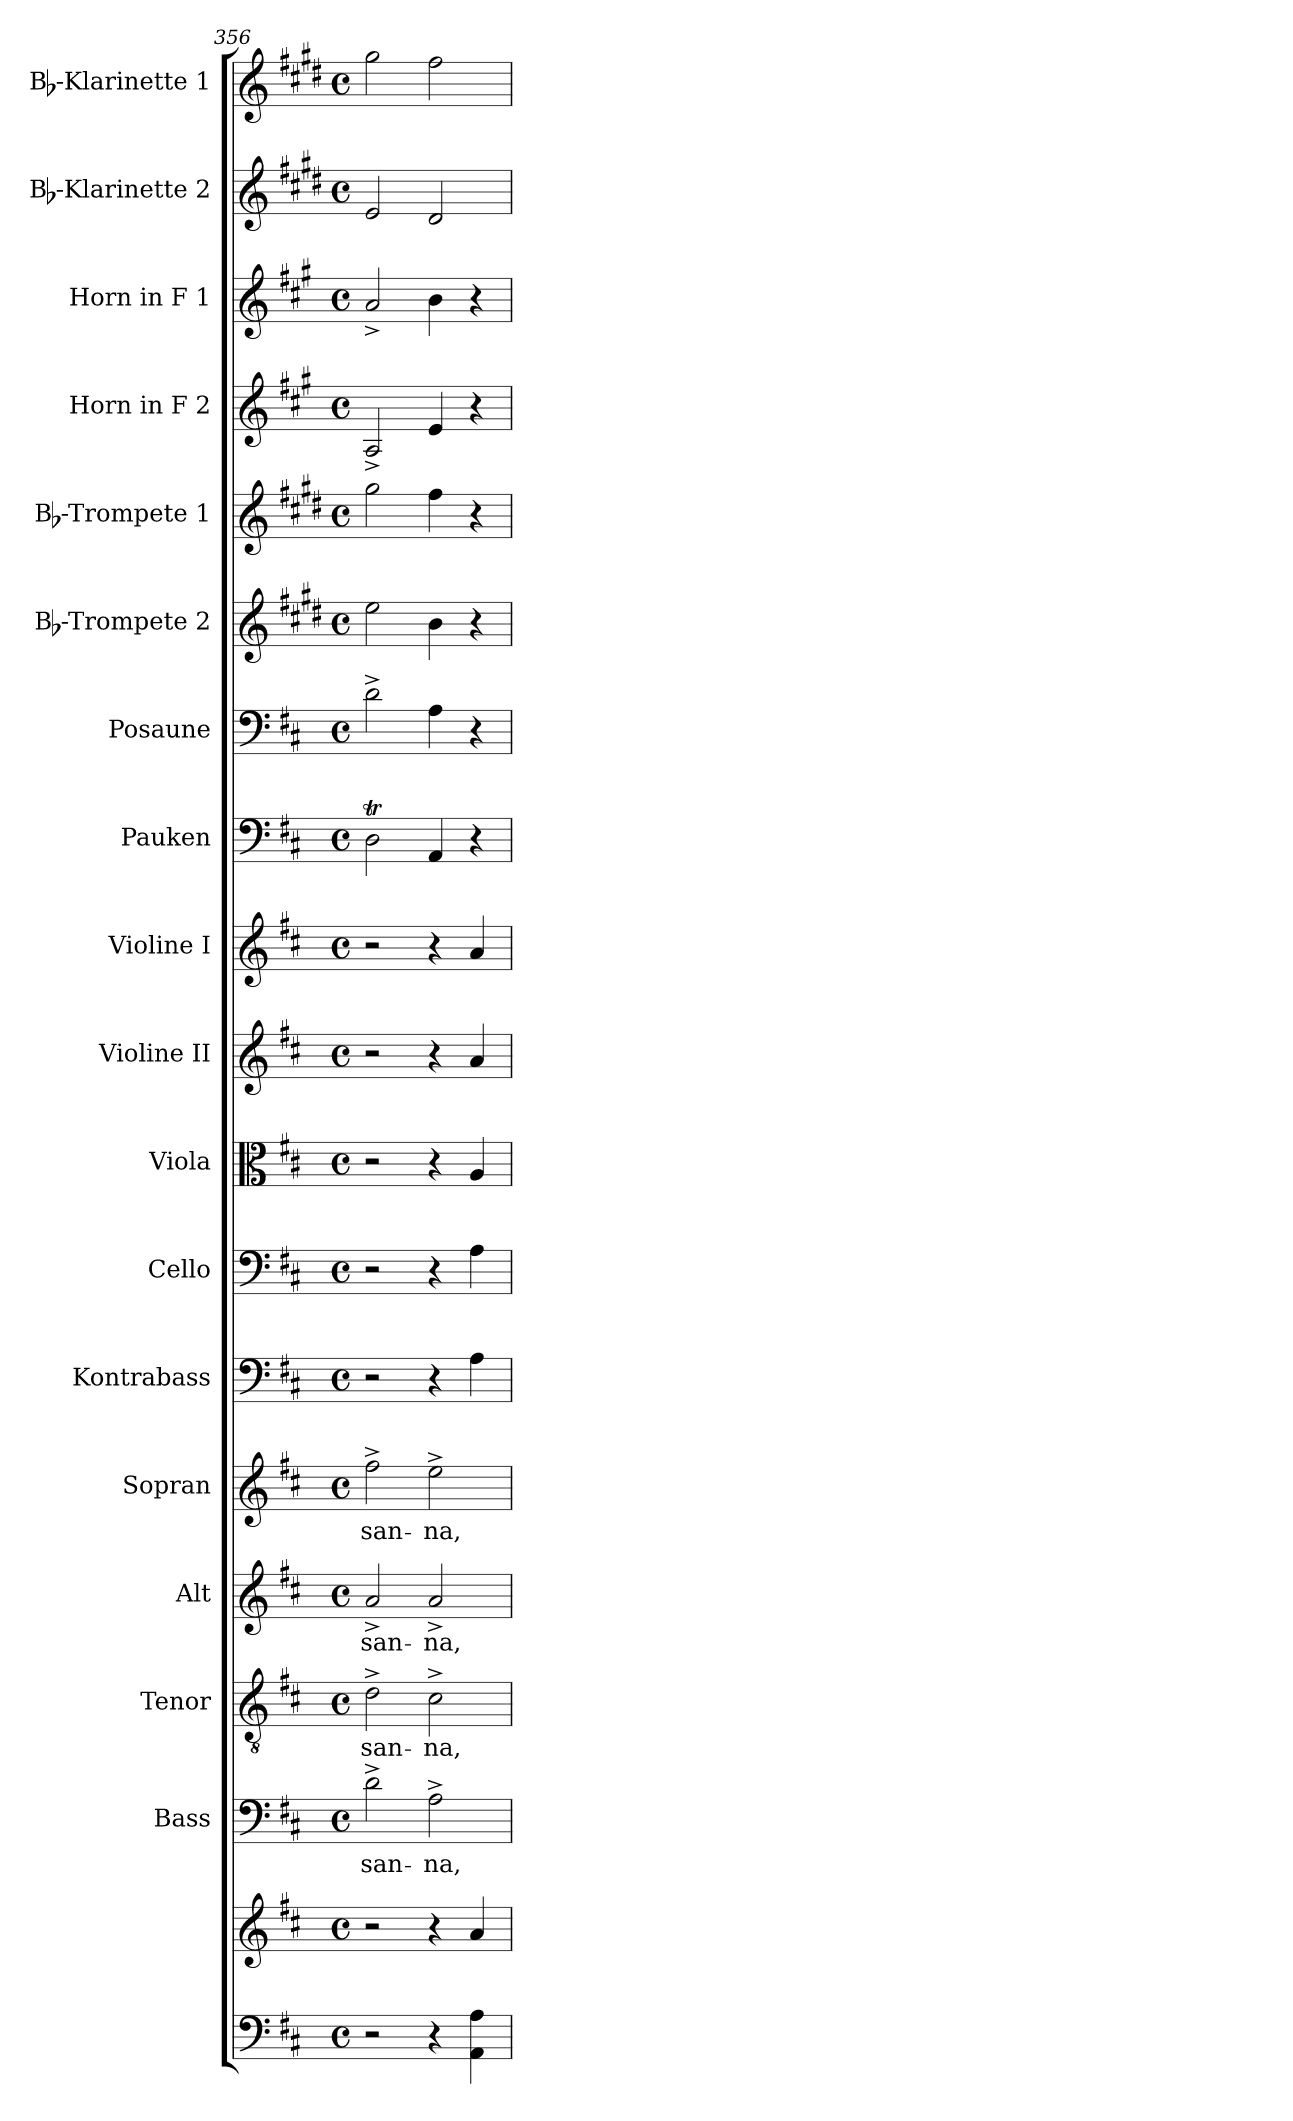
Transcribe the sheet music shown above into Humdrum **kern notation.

**kern	**kern	**kern	**text	**kern	**text	**kern	**text	**kern	**text	**kern	**kern	**kern	**kern	**kern	**kern	**kern	**kern	**kern	**kern	**kern	**kern	**kern
*part18	*part18	*part17	*part17	*part16	*part16	*part15	*part15	*part14	*part14	*part13	*part12	*part11	*part10	*part9	*part8	*part7	*part6	*part5	*part4	*part3	*part2	*part1
*staff19	*staff18	*staff17	*staff17	*staff16	*staff16	*staff15	*staff15	*staff14	*staff14	*staff13	*staff12	*staff11	*staff10	*staff9	*staff8	*staff7	*staff6	*staff5	*staff4	*staff3	*staff2	*staff1
*	*	*I"Bass	*	*I"Tenor	*	*I"Alt	*	*I"Sopran	*	*I"Kontrabass	*I"Cello	*I"Viola	*I"Violine II	*I"Violine I	*I"Pauken	*I"Posaune	*I"Bb-Trompete 2	*I"Bb-Trompete 1	*I"Horn in F 2	*I"Horn in F 1	*I"Bb-Klarinette 2	*I"Bb-Klarinette 1
*	*	*I'B.	*	*I'T.	*	*I'A.	*	*I'S.	*	*I'Kb.	*	*I'Vla.	*I'Vl. II	*I'Vl. I	*I'Pk.	*I'Pos.	*I'Bb Trp. 2	*I'Bb Trp. 1	*	*	*I'Bb Kl. 2	*I'Bb Kl. 1
*clefF4	*clefG2	*clefF4	*	*clefGv2	*	*clefG2	*	*clefG2	*	*clefF4	*clefF4	*clefC3	*clefG2	*clefG2	*clefF4	*clefF4	*clefG2	*clefG2	*clefG2	*clefG2	*clefG2	*clefG2
*	*	*	*	*	*	*	*	*	*	*ITrd7c12	*	*	*	*	*	*	*ITrd1c2	*ITrd1c2	*ITrd4c7	*ITrd4c7	*ITrd1c2	*ITrd1c2
*k[f#c#]	*k[f#c#]	*k[f#c#]	*	*k[f#c#]	*	*k[f#c#]	*	*k[f#c#]	*	*k[f#c#]	*k[f#c#]	*k[f#c#]	*k[f#c#]	*k[f#c#]	*k[f#c#]	*k[f#c#]	*k[f#c#]	*k[f#c#]	*k[f#c#]	*k[f#c#]	*k[f#c#]	*k[f#c#]
*D:	*D:	*D:	*	*D:	*	*D:	*	*D:	*	*D:	*D:	*D:	*D:	*D:	*D:	*D:	*D:	*D:	*D:	*D:	*D:	*D:
*M4/4	*M4/4	*M4/4	*	*M4/4	*	*M4/4	*	*M4/4	*	*M4/4	*M4/4	*M4/4	*M4/4	*M4/4	*M4/4	*M4/4	*M4/4	*M4/4	*M4/4	*M4/4	*M4/4	*M4/4
*met(c)	*met(c)	*met(c)	*	*met(c)	*	*met(c)	*	*met(c)	*	*met(c)	*met(c)	*met(c)	*met(c)	*met(c)	*met(c)	*met(c)	*met(c)	*met(c)	*met(c)	*met(c)	*met(c)	*met(c)
=356	=356	=356	=356	=356	=356	=356	=356	=356	=356	=356	=356	=356	=356	=356	=356	=356	=356	=356	=356	=356	=356	=356
!	!	!	!LO:LY:b	!	!LO:LY:b	!	!LO:LY:b	!	!LO:LY:b	!	!	!	!	!	!	!	!	!	!	!	!	!
2r	2r	2d^>\	-san-	2d^>\	-san-	2a^>/	-san-	2ff#^>\	-san-	2r	2r	2r	2r	2r	2DT\	2d^>\	2dd\	2ff#\	2D^</	2d^</	2d/	2ff#\
!	!	!	!LO:LY:b	!	!LO:LY:b	!	!LO:LY:b	!	!LO:LY:b	!	!	!	!	!	!	!	!	!	!	!	!	!
4r	4r	2A^>\	-na,	2c#^>\	-na,	2a^>/	-na,	2ee^>\	-na,	4r	4r	4r	4r	4r	4AATTT/	4A\	4a\	4ee\	4A/	4e\	2c#/	2ee\
4AA\ 4A\	4a/	.	.	.	.	.	.	.	.	4AA\	4A\	4A/	4a/	4a/	4r	4r	4r	4r	4r	4r	.	.
=	=	=	=	=	=	=	=	=	=	=	=	=	=	=	=	=	=	=	=	=	=	=
*-	*-	*-	*-	*-	*-	*-	*-	*-	*-	*-	*-	*-	*-	*-	*-	*-	*-	*-	*-	*-	*-	*-
